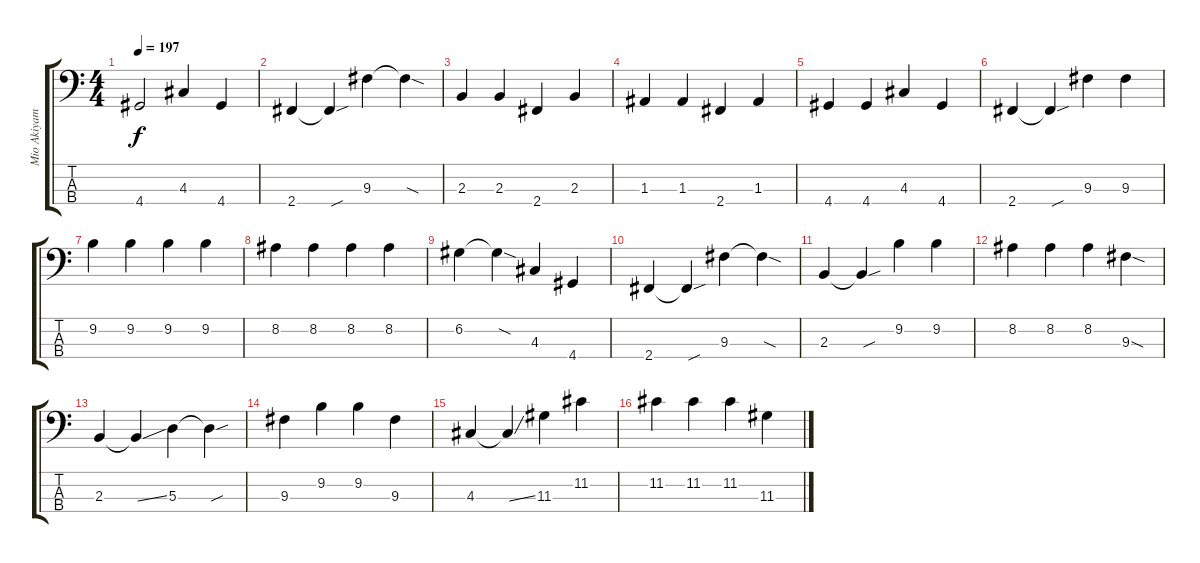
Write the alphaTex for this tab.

\track ("Mio Akiyama" "Mio Akiyam") {instrument electricbasspick}
\staff {score tabs}
\tuning (G2 D2 A1 E1) {hide}
\ts (4 4)
\tempo 197
\clef f4
\ks c
4.4.2{dy f} 4.3.4 4.4.4 |
2.4.4 2.4{sou t}.4 9.3.4 9.3{sod t}.4 |
2.3.4 2.3.4 2.4.4 2.3.4 |
1.3.4 1.3.4 2.4.4 1.3.4 |
4.4.4 4.4.4 4.3.4 4.4.4 |
2.4.4 2.4{sou t}.4 9.3.4 9.3.4 |
9.2.4 9.2.4 9.2.4 9.2.4 |
8.2.4 8.2.4 8.2.4 8.2.4 |
6.2.4 6.2{sod t}.4 4.3.4 4.4.4 |
2.4.4 2.4{sou t}.4 9.3.4 9.3{sod t}.4 |
2.3.4 2.3{sou t}.4 9.2.4 9.2.4 |
8.2.4 8.2.4 8.2.4 9.3{sod}.4 |
2.3.4 2.3{ss t}.4 5.3.4 5.3{sou t}.4 |
9.3.4 9.2.4 9.2.4 9.3.4 |
4.3.4 4.3{ss t}.4 11.3.4 11.2.4 |
11.2.4 11.2.4 11.2.4 11.3.4
